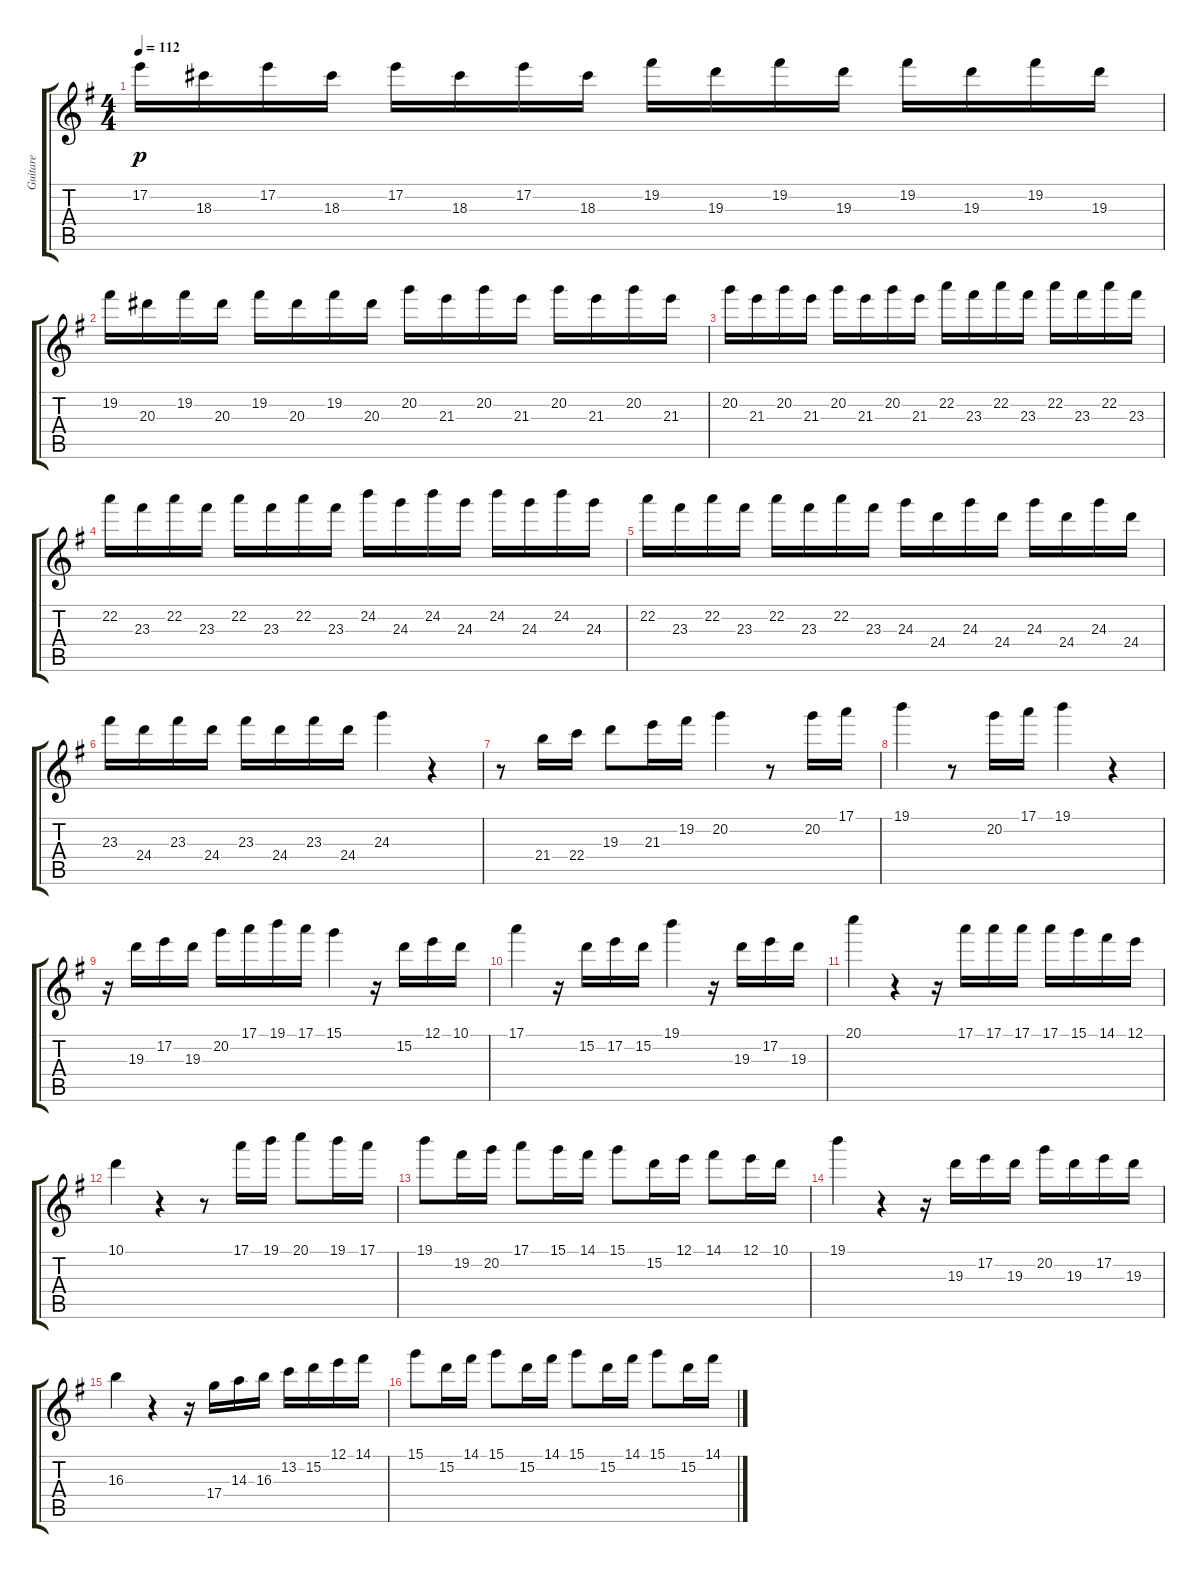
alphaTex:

\track ("Guitare" "Guitare") {instrument banjo}
\staff {score tabs}
\tuning (E4 B3 G3 D3 A2 E2) {hide}
\displaytranspose 12
\ts (4 4)
\tempo 112
\clef g2
\ks g
17.2.16{dy p} 18.3.16 17.2.16 18.3.16 17.2.16 18.3.16 17.2.16 18.3.16 19.2.16 19.3.16 19.2.16 19.3.16 19.2.16 19.3.16 19.2.16 19.3.16 |
19.2.16 20.3.16 19.2.16 20.3.16 19.2.16 20.3.16 19.2.16 20.3.16 20.2.16 21.3.16 20.2.16 21.3.16 20.2.16 21.3.16 20.2.16 21.3.16 |
20.2.16 21.3.16 20.2.16 21.3.16 20.2.16 21.3.16 20.2.16 21.3.16 22.2.16 23.3.16 22.2.16 23.3.16 22.2.16 23.3.16 22.2.16 23.3.16 |
22.2.16 23.3.16 22.2.16 23.3.16 22.2.16 23.3.16 22.2.16 23.3.16 24.2.16 24.3.16 24.2.16 24.3.16 24.2.16 24.3.16 24.2.16 24.3.16 |
22.2.16 23.3.16 22.2.16 23.3.16 22.2.16 23.3.16 22.2.16 23.3.16 24.3.16 24.4.16 24.3.16 24.4.16 24.3.16 24.4.16 24.3.16 24.4.16 |
23.3.16 24.4.16 23.3.16 24.4.16 23.3.16 24.4.16 23.3.16 24.4.16 24.3.4 r.4 |
r.8 21.4.16 22.4.16 19.3.8 21.3.16 19.2.16 20.2.4 r.8 20.2.16 17.1.16 |
19.1.4 r.8 20.2.16 17.1.16 19.1.4 r.4 |
r.16 19.3.16 17.2.16 19.3.16 20.2.16 17.1.16 19.1.16 17.1.16 15.1.4 r.16 15.2.16 12.1.16 10.1.16 |
17.1.4 r.16 15.2.16 17.2.16 15.2.16 19.1.4 r.16 19.3.16 17.2.16 19.3.16 |
20.1.4 r.4 r.16 17.1.16 17.1.16 17.1.16 17.1.16 15.1.16 14.1.16 12.1.16 |
10.1.4 r.4 r.8 17.1.16 19.1.16 20.1.8 19.1.16 17.1.16 |
19.1.8 19.2.16 20.2.16 17.1.8 15.1.16 14.1.16 15.1.8 15.2.16 12.1.16 14.1.8 12.1.16 10.1.16 |
19.1.4 r.4 r.16 19.3.16 17.2.16 19.3.16 20.2.16 19.3.16 17.2.16 19.3.16 |
16.3.4 r.4 r.16 17.4.16 14.3.16 16.3.16 13.2.16 15.2.16 12.1.16 14.1.16 |
15.1.8 15.2.16 14.1.16 15.1.8 15.2.16 14.1.16 15.1.8 15.2.16 14.1.16 15.1.8 15.2.16 14.1.16
